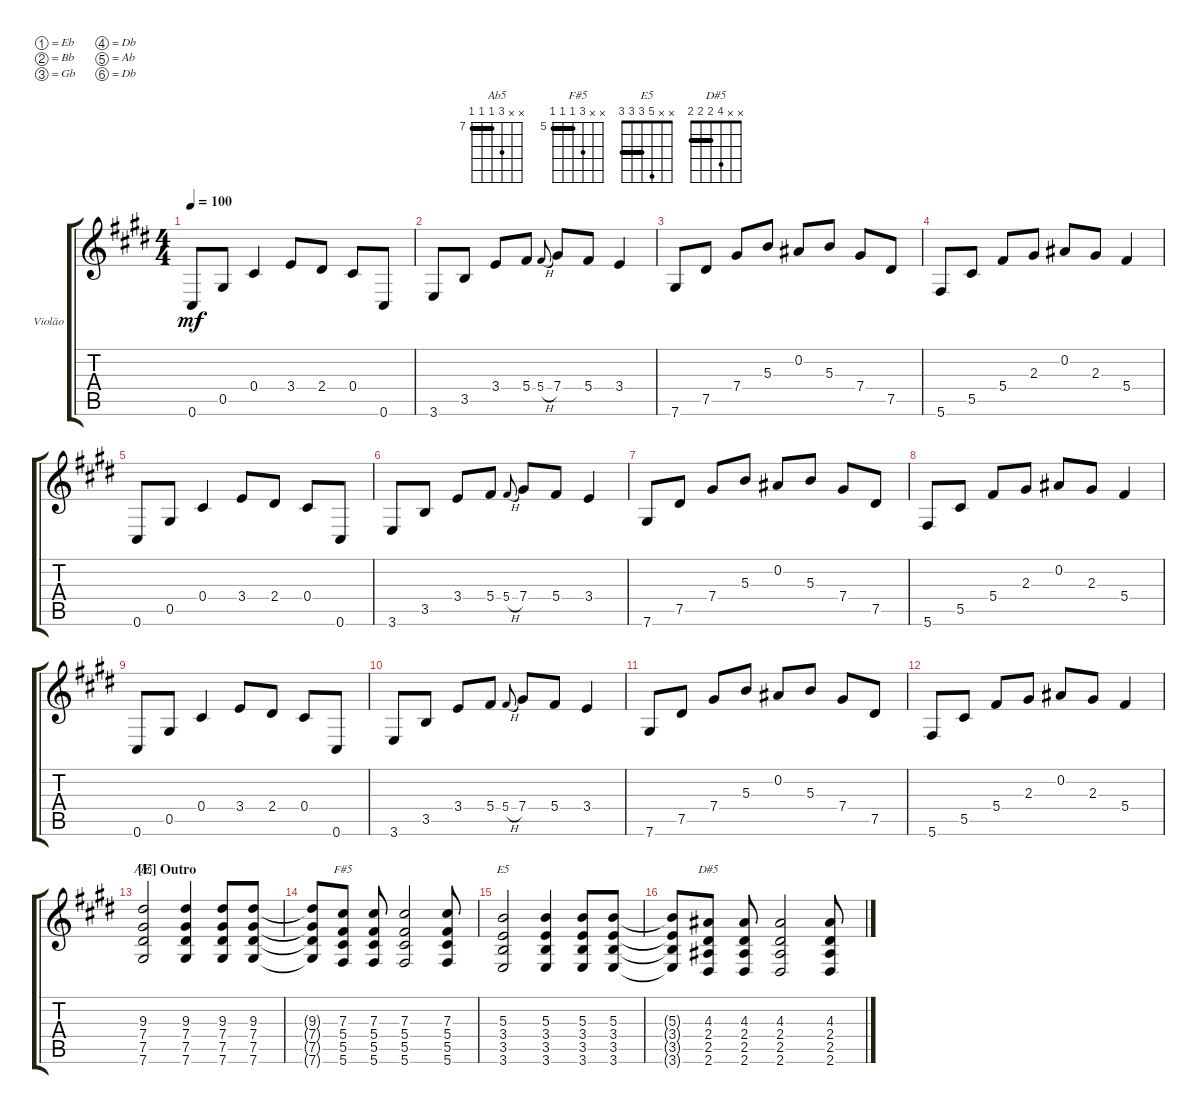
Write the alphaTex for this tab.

\defaultSystemsLayout 4
\bracketExtendMode groupsimilarinstruments
\firstSystemTrackNameOrientation horizontal
\otherSystemsTrackNameOrientation horizontal
\track ("Violão" "Violão") {multiBarRest instrument acousticguitarsteel}
\staff {score tabs}
\tuning (Eb4 Bb3 Gb3 Db3 Ab2 Db2)
\chord ("Ab5" x x 9 7 7 7) {firstfret 7 barre (7 7)}
\chord ("F#5" x x 7 5 5 5) {firstfret 5 barre (5 5)}
\chord ("E5" x x 5 3 3 3) {barre (3 3)}
\chord ("D#5" x x 4 2 2 2) {barre (2 2)}
\ts (4 4)
\tempo 100
\clef g2
\ks e
0.6.8{dy mf} 0.5.8 0.4.4 3.4.8 2.4.8 0.4.8 0.6.8 |
3.6.8 3.5.8 3.4.8 5.4.8 5.4{h}.8{gr onbeat} 7.4.8 5.4.8 3.4.4 |
7.6.8 7.5.8 7.4.8 5.3.8 0.2.8 5.3.8 7.4.8 7.5.8 |
5.6.8 5.5.8 5.4.8 2.3.8 0.2.8 2.3.8 5.4.4 |
0.6.8 0.5.8 0.4.4 3.4.8 2.4.8 0.4.8 0.6.8 |
3.6.8 3.5.8 3.4.8 5.4.8 5.4{h}.8{gr onbeat} 7.4.8 5.4.8 3.4.4 |
7.6.8 7.5.8 7.4.8 5.3.8 0.2.8 5.3.8 7.4.8 7.5.8 |
5.6.8 5.5.8 5.4.8 2.3.8 0.2.8 2.3.8 5.4.4 |
0.6.8 0.5.8 0.4.4 3.4.8 2.4.8 0.4.8 0.6.8 |
3.6.8 3.5.8 3.4.8 5.4.8 5.4{h}.8{gr onbeat} 7.4.8 5.4.8 3.4.4 |
7.6.8 7.5.8 7.4.8 5.3.8 0.2.8 5.3.8 7.4.8 7.5.8 |
5.6.8 5.5.8 5.4.8 2.3.8 0.2.8 2.3.8 5.4.4 |
\section ("E" "Outro")
(7.6 7.5 7.4 9.3).2{ch "Ab5"} (7.6 7.5 7.4 9.3).4 (7.6 7.5 7.4 9.3).8 (7.6 7.5 7.4 9.3).8 |
(9.3{t} 7.4{t} 7.5{t} 7.6{t}).8 (5.6 5.5 5.4 7.3).8{ch "F#5"} (5.6 5.5 5.4 7.3).8 (5.6 5.5 5.4 7.3).2 (5.6 5.5 5.4 7.3).8 |
(3.6 3.5 3.4 5.3).2{ch "E5"} (3.6 3.5 3.4 5.3).4 (3.6 3.5 3.4 5.3).8 (3.6 3.5 3.4 5.3).8 |
(5.3{t} 3.4{t} 3.5{t} 3.6{t}).8 (2.6 2.5 2.4 4.3).8{ch "D#5"} (2.6 2.5 2.4 4.3).8 (2.6 2.5 2.4 4.3).2 (2.6 2.5 2.4 4.3).8
